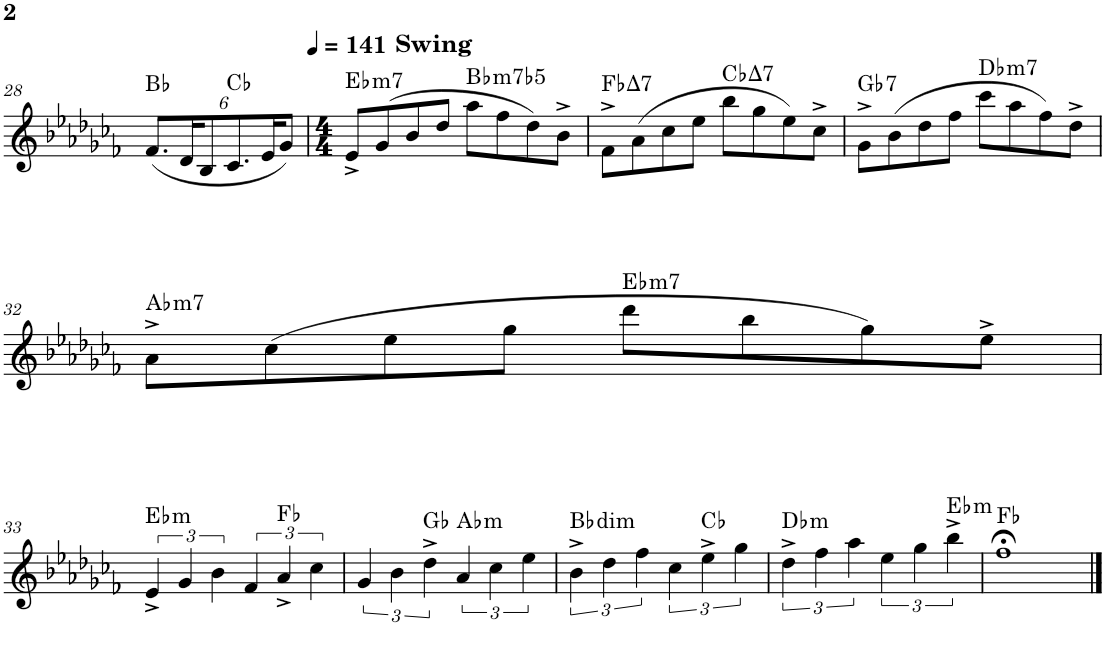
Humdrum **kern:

**kern	**harte
*part1	*part1
*staff1	*
*I"Alto Saxophone	*
*I'A. Sax.	*
!!LO:PB:g=z
*clefG2	*
*Trd5c9	*
*k[b-e-a-d-g-c-f-]	*
*M5/8	*
*Xbrackettup	*
=28	=28
(48%5.f-/L	Bb:maj
96%5d-/K	.
48%5B-/	.
48%5.c-/	Cb:maj
96%5e-/K	.
48%5g-/J)	.
=29	=29
*M4/4	*
*MM141	*
!LO:TX:a:B:t=Swing	!LO:H:kt=m7
8e-^/L	Eb:min7
(8g-/	.
8b-/	.
8dd-/J	.
!	!LO:H:kt=m7b5
8aa-\L	Bb:hdim7
8ff-\	.
8dd-\)	.
8b-^\J	.
=30	=30
!	!LO:H:kt=7
8f-^\L	Fb:maj7
(8a-\	.
8cc-\	.
8ee-\J	.
!	!LO:H:kt=7
8bb-\L	Cb:maj7
8gg-\	.
8ee-\)	.
8cc-^\J	.
=31	=31
!	!LO:H:kt=7
8g-^\L	Gb:7
(8b-\	.
8dd-\	.
8ff-\J	.
!	!LO:H:kt=m7
8ccc-\L	Db:min7
8aa-\	.
8ff-\)	.
8dd-^\J	.
!!LO:LB:g=z
=32	=32
!	!LO:H:kt=m7
8a-^\L	Ab:min7
(8cc-\	.
8ee-\	.
8gg-\J	.
!	!LO:H:kt=m7
8ddd-\L	Eb:min7
8bb-\	.
8gg-\)	.
8ee-^\J	.
!!LO:LB:g=z
=33	=33
*brackettup	*
!	!LO:H:kt=m
6e-^/	Eb:min
6g-/	.
6b-\	.
6f-/	.
6a-^/	Fb:maj
6cc-\	.
=34	=34
6g-/	.
6b-\	.
6dd-^\	Gb:maj
!	!LO:H:kt=m
6a-/	Ab:min
6cc-\	.
6ee-\	.
=35	=35
!	!LO:H:kt=dim
6b-^\	Bb:dim
6dd-\	.
6ff-\	.
6cc-\	.
6ee-^\	Cb:maj
6gg-\	.
=36	=36
!	!LO:H:kt=m
6dd-^\	Db:min
6ff-\	.
6aa-\	.
6ee-\	.
6gg-\	.
!	!LO:H:kt=m
6bb-^\	Eb:min
=37	=37
1ff-;<	Fb:maj
==	==
*-	*-
